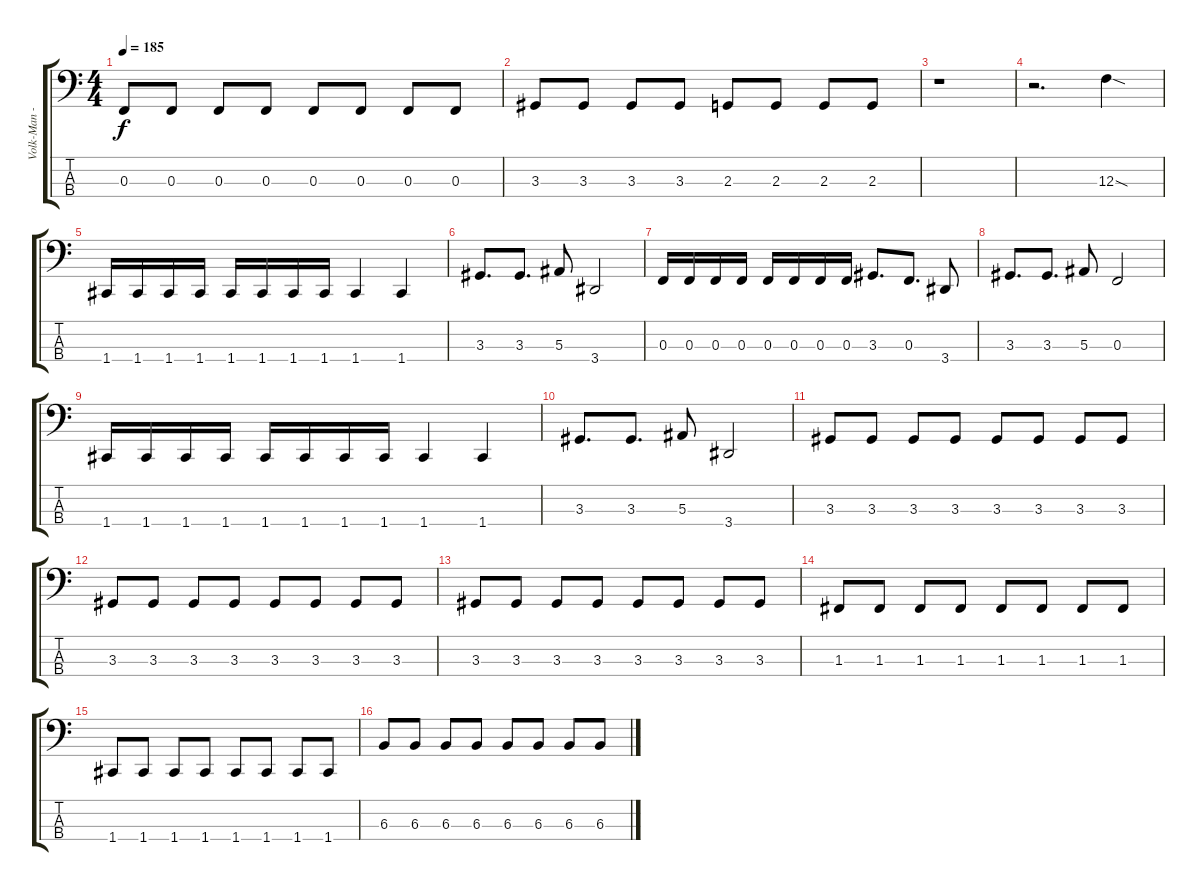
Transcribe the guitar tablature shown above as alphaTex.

\track ("Volk-Man - Bass" "Volk-Man -") {instrument electricbasspick}
\staff {score tabs}
\tuning (Eb2 Bb1 F1 C1) {hide}
\ts (4 4)
\tempo 185
\clef f4
\ks c
0.3.8{dy f} 0.3.8 0.3.8 0.3.8 0.3.8 0.3.8 0.3.8 0.3.8 |
3.3.8 3.3.8 3.3.8 3.3.8 2.3.8 2.3.8 2.3.8 2.3.8 |
r.1 |
r.2{d} 12.3{sod}.4 |
1.4.16 1.4.16 1.4.16 1.4.16 1.4.16 1.4.16 1.4.16 1.4.16 1.4.4 1.4.4 |
3.3.8{d} 3.3.8{d} 5.3.8 3.4.2 |
0.3.16 0.3.16 0.3.16 0.3.16 0.3.16 0.3.16 0.3.16 0.3.16 3.3.8{d} 0.3.8{d} 3.4.8 |
3.3.8{d} 3.3.8{d} 5.3.8 0.3.2 |
1.4.16 1.4.16 1.4.16 1.4.16 1.4.16 1.4.16 1.4.16 1.4.16 1.4.4 1.4.4 |
3.3.8{d} 3.3.8{d} 5.3.8 3.4.2 |
3.3.8 3.3.8 3.3.8 3.3.8 3.3.8 3.3.8 3.3.8 3.3.8 |
3.3.8 3.3.8 3.3.8 3.3.8 3.3.8 3.3.8 3.3.8 3.3.8 |
3.3.8 3.3.8 3.3.8 3.3.8 3.3.8 3.3.8 3.3.8 3.3.8 |
1.3.8 1.3.8 1.3.8 1.3.8 1.3.8 1.3.8 1.3.8 1.3.8 |
1.4.8 1.4.8 1.4.8 1.4.8 1.4.8 1.4.8 1.4.8 1.4.8 |
6.3.8 6.3.8 6.3.8 6.3.8 6.3.8 6.3.8 6.3.8 6.3.8
